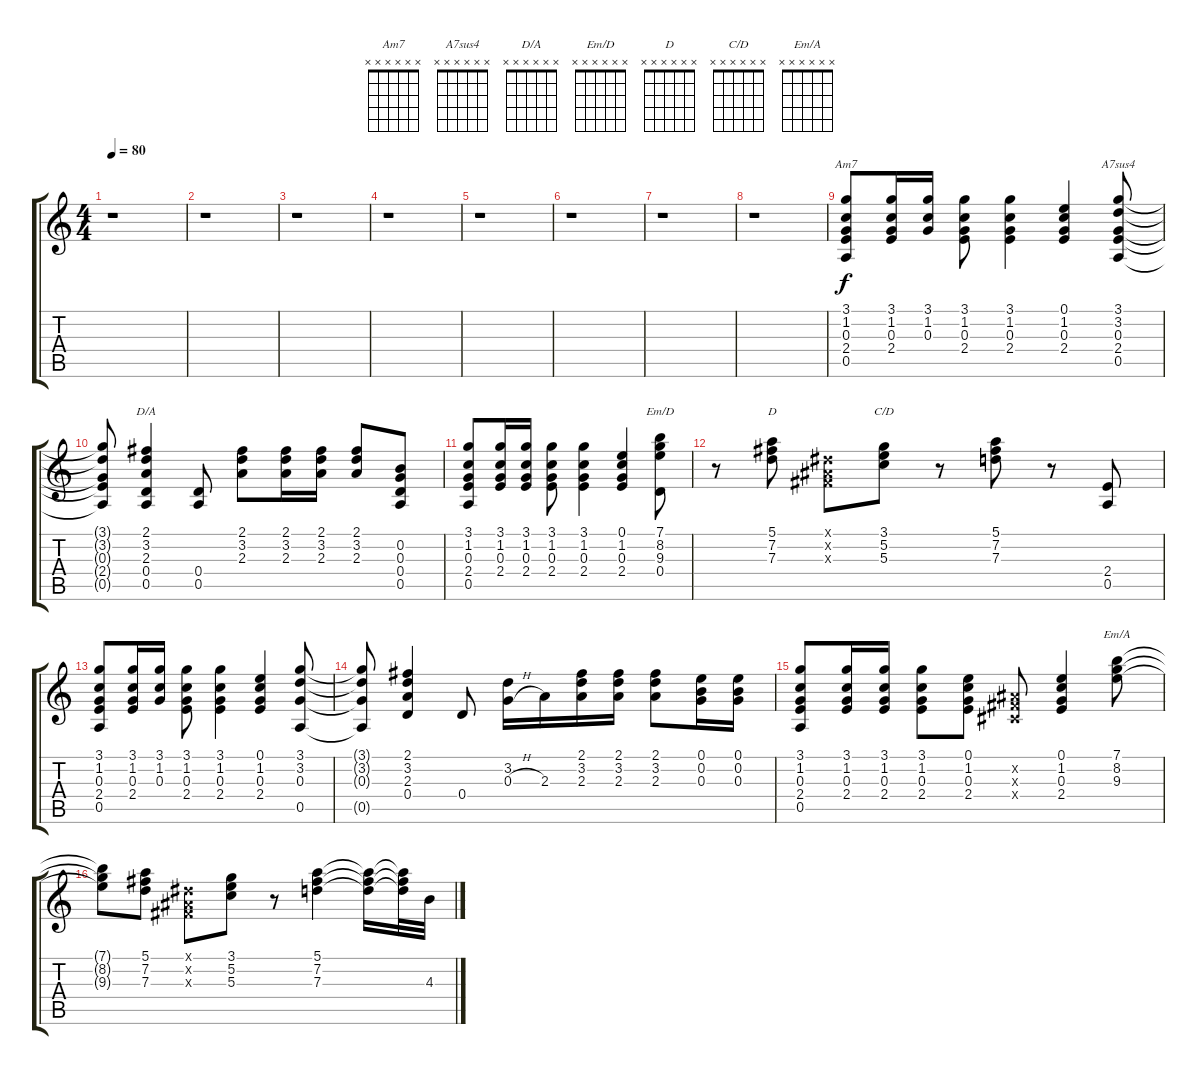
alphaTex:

\track "" {instrument electricguitarjazz}
\staff {score tabs}
\tuning (E4 B3 G3 D3 A2 E2) {hide}
\chord ("Am7" x x x x x x) {firstfret 0}
\chord ("A7sus4" x x x x x x) {firstfret 0}
\chord ("D/A" x x x x x x) {firstfret 0}
\chord ("Em/D" x x x x x x) {firstfret 0}
\chord ("D" x x x x x x) {firstfret 0}
\chord ("C/D" x x x x x x) {firstfret 0}
\chord ("Em/A" x x x x x x) {firstfret 0}
\ts (4 4)
\tempo 80
\clef g2
\ks c
r.1{dy f} |
r.1 |
r.1 |
r.1 |
r.1 |
r.1 |
r.1 |
r.1 |
(3.1 1.2 0.3 2.4 0.5).8{ch "Am7"} (3.1 1.2 0.3 2.4).16 (3.1 1.2 0.3).16 (3.1 1.2 0.3 2.4).8 (3.1 1.2 0.3 2.4).4 (0.1 1.2 0.3 2.4).4 (3.1 3.2 0.3 2.4 0.5).8{ch "A7sus4"} |
(3.1{t} 3.2{t} 0.3{t} 2.4{t} 0.5{t}).8 (2.1 3.2 2.3 0.4 0.5).4{ch "D/A"} (0.4 0.5).8 (2.1 3.2 2.3).8 (2.1 3.2 2.3).16 (2.1 3.2 2.3).16 (2.1 3.2 2.3).8 (0.2 0.3 0.4 0.5).8 |
(3.1 1.2 0.3 2.4 0.5).8 (3.1 1.2 0.3 2.4).16 (3.1 1.2 0.3 2.4).16 (3.1 1.2 0.3 2.4).8 (3.1 1.2 0.3 2.4).4 (0.1 1.2 0.3 2.4).4 (7.1 8.2 9.3 0.4).8{ch "Em/D"} |
r.8 (5.1 7.2 7.3).8{ch "D"} (-1.1{x} -1.2{x} -1.3{x}).8 (3.1 5.2 5.3).8{ch "C/D"} r.8 (5.1 7.2 7.3).8 r.8 (2.4 0.5).8 |
(3.1 1.2 0.3 2.4 0.5).8 (3.1 1.2 0.3 2.4).16 (3.1 1.2 0.3).16 (3.1 1.2 0.3 2.4).8 (3.1 1.2 0.3 2.4).4 (0.1 1.2 0.3 2.4).4 (3.1 3.2 0.3 0.5).8 |
(3.1{t} 3.2{t} 0.3{t} 0.5{t}).8 (2.1 3.2 2.3 0.4).4 0.4.8 (3.2 0.3{h}).16 2.3.16 (2.1 3.2 2.3).16 (2.1 3.2 2.3).16 (2.1 3.2 2.3).8 (0.1 0.2 0.3).16 (0.1 0.2 0.3).16 |
(3.1 1.2 0.3 2.4 0.5).8 (3.1 1.2 0.3 2.4).16 (3.1 1.2 0.3 2.4).16 (3.1 1.2 0.3 2.4).8 (0.1 1.2 0.3 2.4).8 (-1.2{x} -1.3{x} -1.4{x}).8 (0.1 1.2 0.3 2.4).4 (7.1 8.2 9.3).8{ch "Em/A"} |
(7.1{t} 8.2{t} 9.3{t}).8 (5.1 7.2 7.3).8 (-1.1{x} -1.2{x} -1.3{x}).8 (3.1 5.2 5.3).8 r.8 (5.1 7.2 7.3).4 (5.1{t} 7.2{t} 7.3{t}).16 (5.1{t} 7.2{t} 7.3{t}).32 4.3{ss}.32
